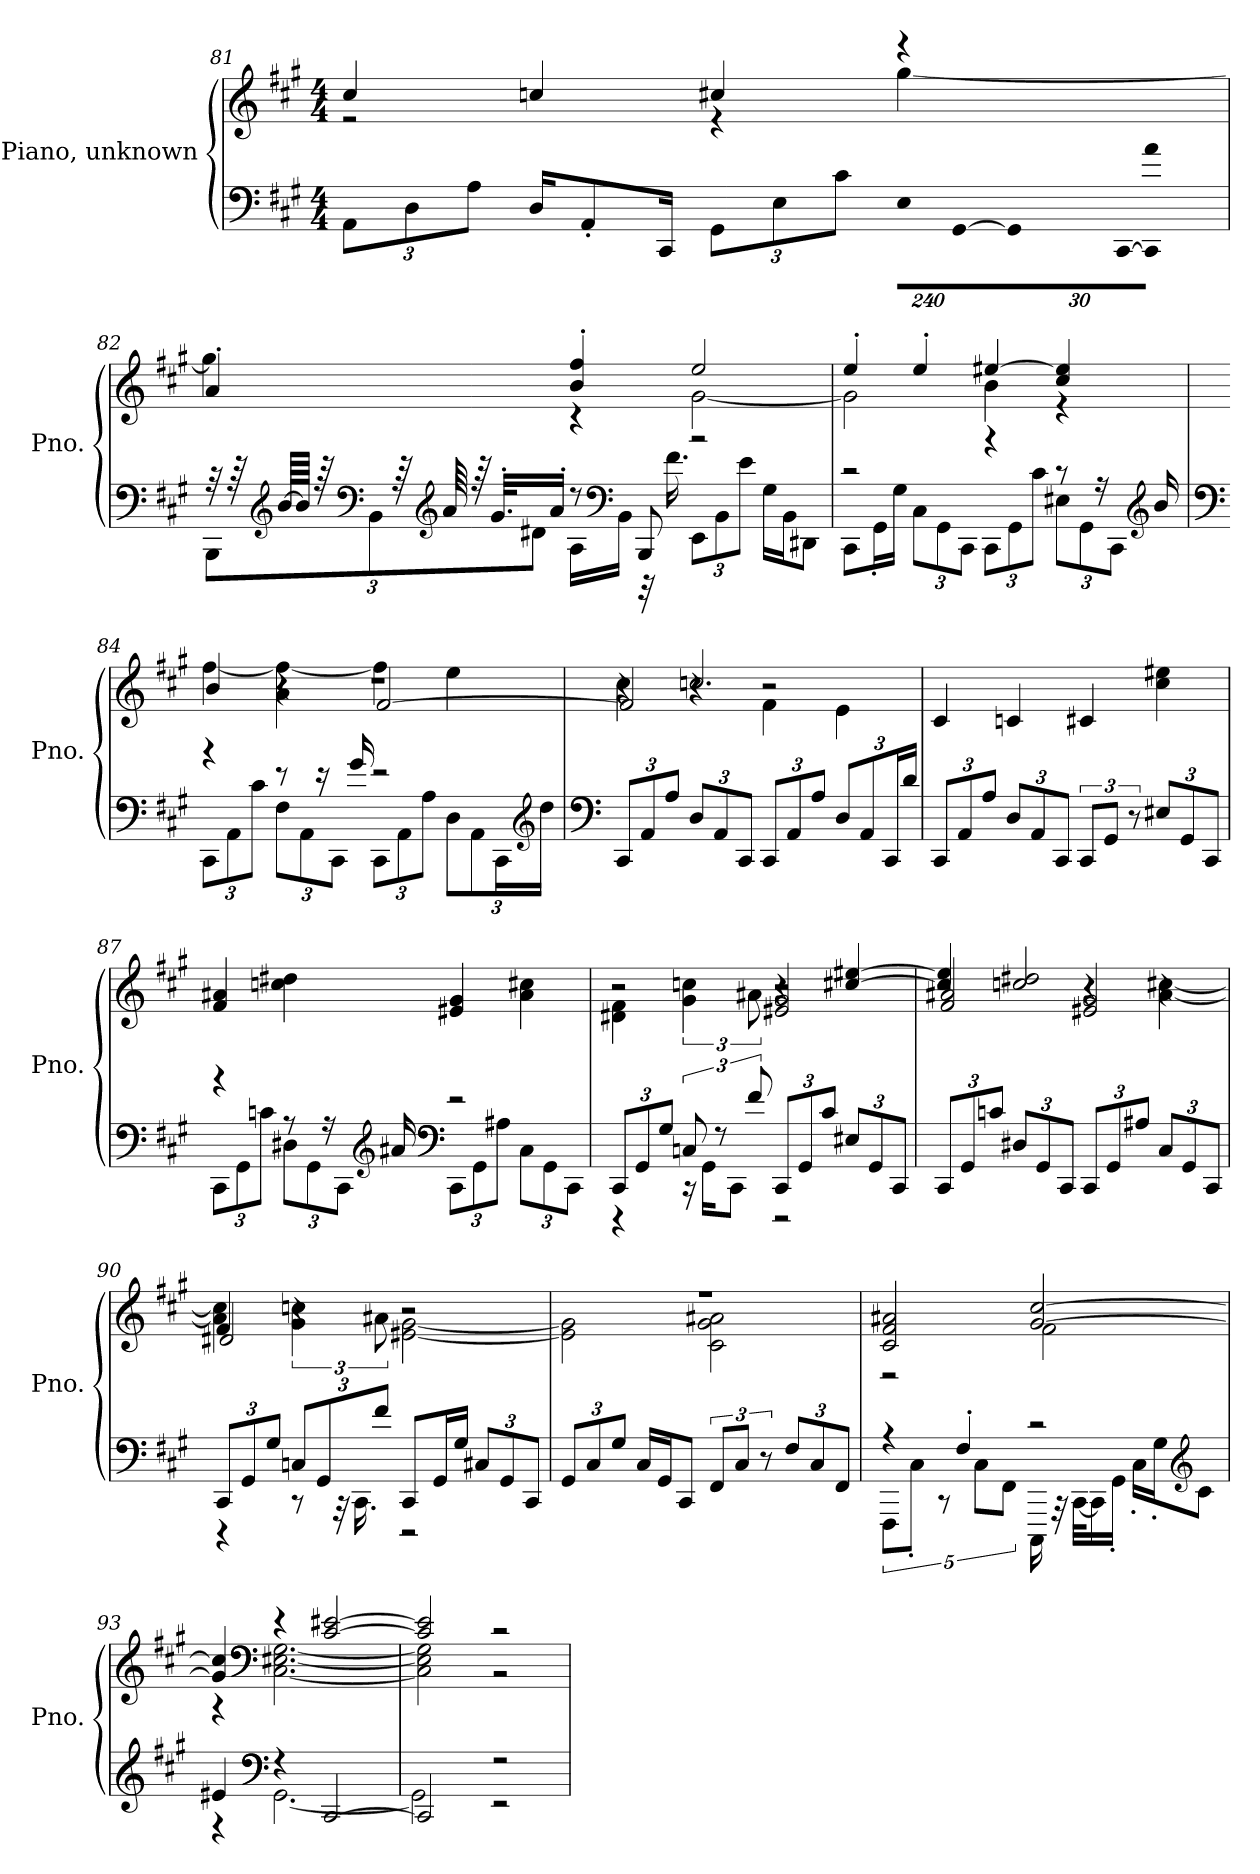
**kern	**kern
*part1	*part1
*staff2	*staff1
*I"Piano, unknown	*
*I'Pno.	*
*clefF4	*clefG2
*k[f#c#g#]	*k[f#c#g#]
*M4/4	*M4/4
*Xbrackettup	*
=81	=81
*	*^
12AA\L	4cc#/	2r
12D\	.	.
12A\J	.	.
16D/KL	4ccn/	.
8AA'/	.	.
16CC#/Jk	.	.
12GG#\L	4cc#X/	4r
12E\	.	.
12c#\J	.	.
!LO:N:vis=16	!	!
1920%137E\LL	4r	[4gg#\
!LO:N:vis=16	!	!
[1920%137GG#\	.	.
!LO:N:vis=64	!	!
960%17GG#\LL]	.	.
1920ryy	.	.
!LO:N:vis=64	!	!
[960%17CC#\JJ	.	.
!LO:N:vis=16	!	!
1920%137CC#\] 1920%137a\JJ	.	.
!!LO:LB:g=z	!!
=82	=82	=82
*^	*	*
32r	12BBB\L	4a'/	4gg#\]
64r	.	.	.
*clefG2	*	*	*
[64b/LLLL	.	.	.
64b/JJJJ]	.	.	.
64r	.	.	.
*clefF4	*	*	*
.	12BB\	.	.
64r	.	.	.
*clefG2	*	*	*
64a/	.	.	.
64r	.	.	.
32.g#'/KLL	.	.	.
.	12d#X\J	.	.
16a'/JJ	.	.	.
8r	16A\LL	4b/' 4ff#/'	4r
*clefF4	*	*	*
.	16BB\JJ	.	.
8BBB/	32r	.	.
.	16.f#\	.	.
2r	12EE\L	2ee/	[2g#\
.	12BB\	.	.
.	12e\J	.	.
.	16G#\LL	.	.
.	16BB\J	.	.
.	8DD#X\J	.	.
!!LO:PB:g=z	!!
=83	=83	=83	=83
2r	8CC#\L	4ee'/	2g#\]
.	16GG#'\L	.	.
.	16G#\JJ	.	.
.	12C#\L	4ee'/	.
.	12GG#\	.	.
.	12CC#\J	.	.
4r	12CC#\L	[4ee#X/	4b\
.	12GG#\	.	.
.	12c#\J	.	.
8r	12E#X\L	4cc#/ 4ee#/]	4r
.	12GG#\	.	.
16r	.	.	.
.	12CC#\J	.	.
*clefG2	*	*	*
16b/	.	.	.
*	*	*v	*v
=84	=84	=84
*clefF4	*	*
*	*	*^
*	*	*	*^
4r	12CC#\L	1r	[4ff#\	4b/
.	12AA\	.	.	.
.	12c#\J	.	.	.
8r	12F#\L	.	4a\ 4ff#\_	4r
.	12AA\	.	.	.
16r	.	.	.	.
.	12CC#\J	.	.	.
16g#/	.	.	.	.
2r	12CC#\L	.	4ff#\]	[2f#/
.	12AA\	.	.	.
.	12A\J	.	.	.
.	12D\L	.	4ee\	.
.	12AA\	.	.	.
.	24CC#\L	.	.	.
*clefG2	*	*	*	*
.	24dd\JJ	.	.	.
*v	*v	*	*	*
!!LO:LB:g=z	!!	!!
=85	=85	=85	=85
*clefF4	*	*	*
12CC#/L	4r	4cc#\	2f#/]
12AA/	.	.	.
12A/J	.	.	.
12D/L	2.ccn/	4r	.
12AA/	.	.	.
12CC#/J	.	.	.
12CC#/L	.	4f#\	2r
12AA/	.	.	.
12A/J	.	.	.
12D/L	.	4e\	.
12AA/	.	.	.
24CC#/L	.	.	.
24d/JJ	.	.	.
*	*v	*v	*v
=86	=86
12CC#/L	4c#/
12AA/	.
12A/J	.
12D/L	4cn/
12AA/	.
12CC#/J	.
*brackettup	*
12CC#/L	4c#X/
12GG#/J	.
12r	.
*Xbrackettup	*
12E#X/L	4cc#\ 4ee#X\
12GG#/	.
12CC#/J	.
!!LO:LB:g=z
=87	=87
*^	*
4r	12CC#\L	4f#/ 4a#X/
.	12GG#\	.
.	12cn\J	.
8r	12D#X\L	4ccn\ 4dd#X\
.	12GG#\	.
16r	.	.
.	12CC#\J	.
*clefG2	*	*
16a#X/	.	.
*clefF4	*	*
2r	12CC#\L	4e#X/ 4g#/
.	12GG#\	.
.	12A#X\J	.
.	12C#\L	4a#\ 4cc#X\
.	12GG#\	.
.	12CC#\J	.
=88	=88	=88
*	*	*^
*	*	*	*^
12CC#/L	4r	2r	4d#X\ 4f#\	2r
12GG#/	.	.	.	.
12G#/J	.	.	.	.
*brackettup	*	*	*	*
12Cn/	16r	.	6g#\ 6ccn\	.
.	16GG#\KL	.	.	.
12r	.	.	.	.
.	8CC#\J	.	.	.
12f#/	.	.	12a#X\	.
*Xbrackettup	*	*	*	*
12CC#/L	2r	4r	2r	2e#X/ 2g#/
12GG#/	.	.	.	.
12c#/J	.	.	.	.
12E#X/L	.	[4cc#X/ [4ee#X/	.	.
12GG#/	.	.	.	.
12CC#/J	.	.	.	.
*v	*v	*	*	*
!!LO:LB:g=z	!!	!!
=89	=89	=89	=89
12CC#/L	4cc#/] 4ee#/]	2r	2f#/ 2a#X/
12GG#/	.	.	.
12cn/J	.	.	.
12D#X/L	2ccn/ 2dd#X/	.	.
12GG#/	.	.	.
12CC#/J	.	.	.
12CC#/L	.	4r	2e#X/ 2g#/
12GG#/	.	.	.
12A#X/J	.	.	.
12C#/L	4r	[4a#\ [4cc#X\	.
12GG#/	.	.	.
12CC#/J	.	.	.
=90	=90	=90	=90
*^	*	*	*
12CC#/L	4r	4f#/	4a#\] 4cc#\]	2d#X/
12GG#/	.	.	.	.
12G#/J	.	.	.	.
12Cn/L	8r	4r	6g#\ 6ccn\	.
12GG#/	.	.	.	.
.	32r	.	.	.
.	16.CC#\	.	.	.
12f#/J	.	.	12a#X\	.
8CC#/L	2r	2r	[2e#X\ [2g#\	2r
16GG#/L	.	.	.	.
16G#/JJ	.	.	.	.
12C#X/L	.	.	.	.
12GG#/	.	.	.	.
12CC#/J	.	.	.	.
*v	*v	*	*	*
*	*	*v	*v
!!LO:LB:g=z
=91	=91	=91
12GG#/L	1r	2e#\] 2g#\]
12C#/	.	.
12G#/J	.	.
16C#/LL	.	.
16GG#/J	.	.
8CC#/J	.	.
*brackettup	*	*
12FF#/L	.	2c#\ 2g#\ 2a#X\
12C#/J	.	.
12r	.	.
*Xbrackettup	*	*
12F#/L	.	.
12C#/	.	.
12FF#/J	.	.
=92	=92	=92
*^	*	*
*	*brackettup	*	*
4r	10FFF#\L	2c#/ 2f#/ 2a#X/	2r
.	10C#'\J	.	.
.	10r	.	.
4F#'/	.	.	.
.	10C#\L	.	.
.	10FF#\J	.	.
2r	16CCC#\	[2g#/ [2cc#/	2f#\
.	32r	.	.
.	[32CC#\KLL	.	.
.	16CC#\]	.	.
.	16GG#'\JJ	.	.
.	16C#'\LL	.	.
.	16G#'\J	.	.
*clefG2	*	*	*
.	8c#\J	.	.
=93	=93	=93	=93
4e#X/	4r	4g#/] 4cc#/]	4r
*clefF4	*	*clefF4	*
4r	[2.GG#\	4r	[2.C#\ [2.E#X\ [2.G#\
[2CC#/	.	[2c#/ [2e#X/	.
=94	=94	=94	=94
2CC#/]	2GG#\]	2c#/] 2e#/]	2C#\] 2E#\] 2G#\]
2r	2r	2r	2r
*v	*v	*	*
*	*v	*v
=	=
*-	*-
